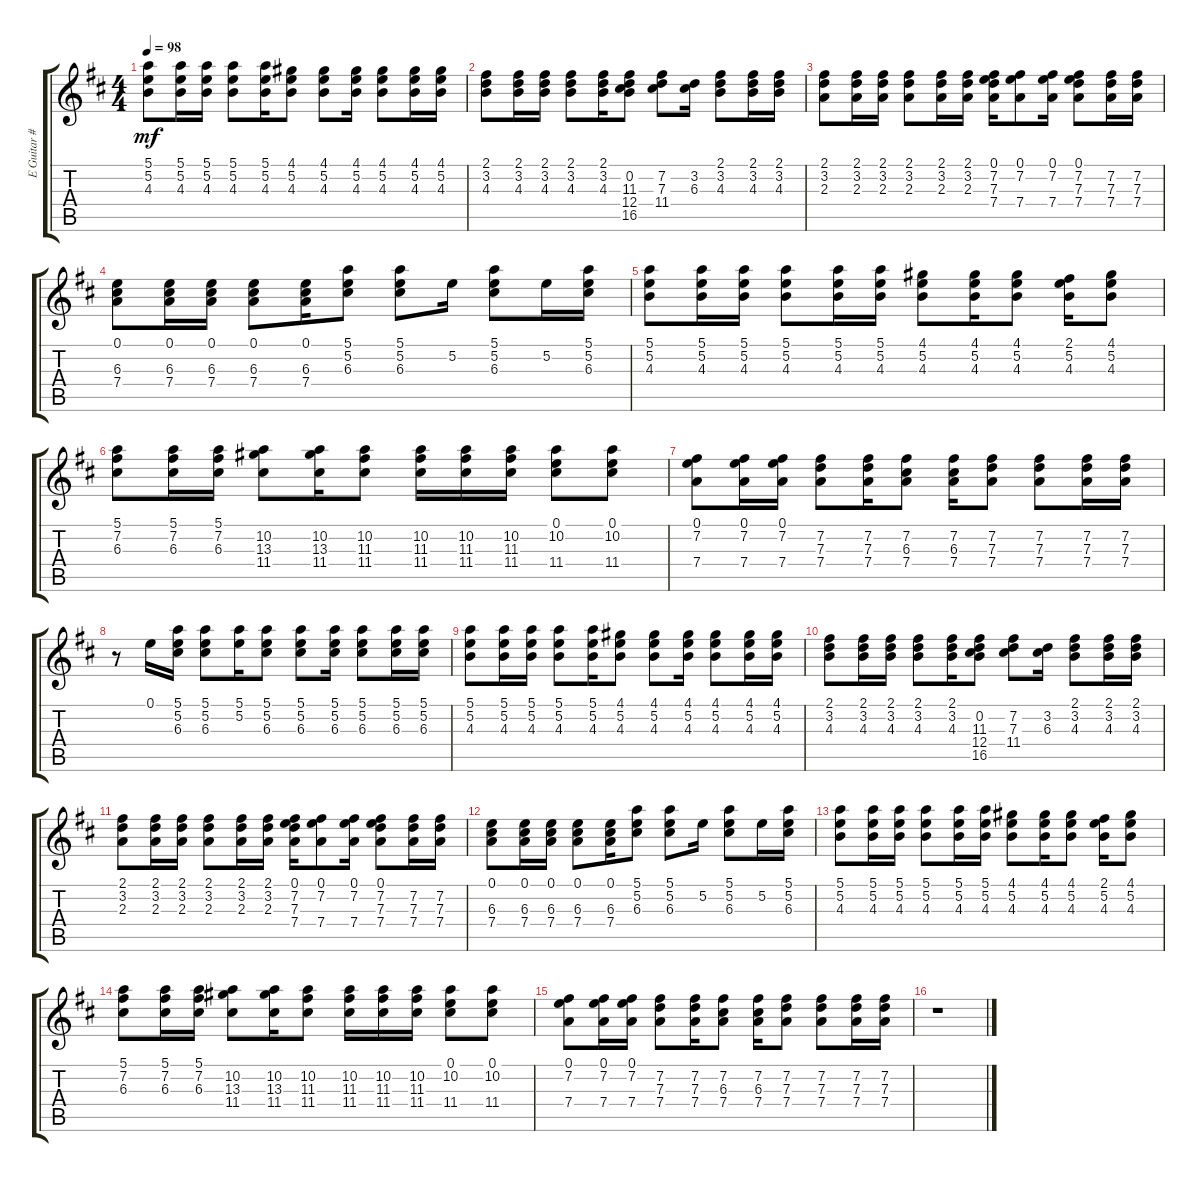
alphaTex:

\track ("E Guitar #1" "E Guitar #") {instrument overdrivenguitar}
\staff {score tabs}
\tuning (E4 B3 G3 D3 A2 E2) {hide}
\ts (4 4)
\tempo 98
\clef g2
\ks d
(5.1 5.2 4.3).8{dy mf} (5.1 5.2 4.3).16 (5.1 5.2 4.3).16 (5.1 5.2 4.3).8 (5.1 5.2 4.3).16 (4.1 5.2 4.3).8 (4.1 5.2 4.3).8 (4.1 5.2 4.3).16 (4.1 5.2 4.3).8 (4.1 5.2 4.3).16 (4.1 5.2 4.3).16 |
(2.1 3.2 4.3).8 (2.1 3.2 4.3).16 (2.1 3.2 4.3).16 (2.1 3.2 4.3).8 (2.1 3.2 4.3).16 (0.2 11.3 12.4 16.5).8 (7.2 7.3 11.4).8 (3.2 6.3).16 (2.1 3.2 4.3).8 (2.1 3.2 4.3).16 (2.1 3.2 4.3).16 |
(2.1 3.2 2.3).8 (2.1 3.2 2.3).16 (2.1 3.2 2.3).16 (2.1 3.2 2.3).8 (2.1 3.2 2.3).16 (2.1 3.2 2.3).16 (0.1 7.2 7.3 7.4).16 (0.1 7.2 7.4).8 (0.1 7.2 7.4).16 (0.1 7.2 7.3 7.4).8 (7.2 7.3 7.4).16 (7.2 7.3 7.4).16 |
(0.1 6.3 7.4).8 (0.1 6.3 7.4).16 (0.1 6.3 7.4).16 (0.1 6.3 7.4).8 (0.1 6.3 7.4).16 (5.1 5.2 6.3).8 (5.1 5.2 6.3).8 5.2.16 (5.1 5.2 6.3).8 5.2.16 (5.1 5.2 6.3).16 |
(5.1 5.2 4.3).8 (5.1 5.2 4.3).16 (5.1 5.2 4.3).16 (5.1 5.2 4.3).8 (5.1 5.2 4.3).16 (5.1 5.2 4.3).16 (4.1 5.2 4.3).8 (4.1 5.2 4.3).16 (4.1 5.2 4.3).8 (2.1 5.2 4.3).16 (4.1 5.2 4.3).8 |
(5.1 7.2 6.3).8 (5.1 7.2 6.3).16 (5.1 7.2 6.3).16 (10.2 13.3 11.4).8 (10.2 13.3 11.4).16 (10.2 11.3 11.4).8 (10.2 11.3 11.4).16 (10.2 11.3 11.4).16 (10.2 11.3 11.4).16 (0.1 10.2 11.4).8 (0.1 10.2 11.4).8 |
(0.1 7.2 7.4).8 (0.1 7.2 7.4).16 (0.1 7.2 7.4).16 (7.2 7.3 7.4).8 (7.2 7.3 7.4).16 (7.2 6.3 7.4).8 (7.2 6.3 7.4).16 (7.2 7.3 7.4).8 (7.2 7.3 7.4).8 (7.2 7.3 7.4).16 (7.2 7.3 7.4).16 |
r.8 0.1.16 (5.1 5.2 6.3).16 (5.1 5.2 6.3).8 (5.1 5.2).16 (5.1 5.2 6.3).8 (5.1 5.2 6.3).8 (5.1 5.2 6.3).16 (5.1 5.2 6.3).8 (5.1 5.2 6.3).16 (5.1 5.2 6.3).16 |
(5.1 5.2 4.3).8 (5.1 5.2 4.3).16 (5.1 5.2 4.3).16 (5.1 5.2 4.3).8 (5.1 5.2 4.3).16 (4.1 5.2 4.3).8 (4.1 5.2 4.3).8 (4.1 5.2 4.3).16 (4.1 5.2 4.3).8 (4.1 5.2 4.3).16 (4.1 5.2 4.3).16 |
(2.1 3.2 4.3).8 (2.1 3.2 4.3).16 (2.1 3.2 4.3).16 (2.1 3.2 4.3).8 (2.1 3.2 4.3).16 (0.2 11.3 12.4 16.5).8 (7.2 7.3 11.4).8 (3.2 6.3).16 (2.1 3.2 4.3).8 (2.1 3.2 4.3).16 (2.1 3.2 4.3).16 |
(2.1 3.2 2.3).8 (2.1 3.2 2.3).16 (2.1 3.2 2.3).16 (2.1 3.2 2.3).8 (2.1 3.2 2.3).16 (2.1 3.2 2.3).16 (0.1 7.2 7.3 7.4).16 (0.1 7.2 7.4).8 (0.1 7.2 7.4).16 (0.1 7.2 7.3 7.4).8 (7.2 7.3 7.4).16 (7.2 7.3 7.4).16 |
(0.1 6.3 7.4).8 (0.1 6.3 7.4).16 (0.1 6.3 7.4).16 (0.1 6.3 7.4).8 (0.1 6.3 7.4).16 (5.1 5.2 6.3).8 (5.1 5.2 6.3).8 5.2.16 (5.1 5.2 6.3).8 5.2.16 (5.1 5.2 6.3).16 |
(5.1 5.2 4.3).8 (5.1 5.2 4.3).16 (5.1 5.2 4.3).16 (5.1 5.2 4.3).8 (5.1 5.2 4.3).16 (5.1 5.2 4.3).16 (4.1 5.2 4.3).8 (4.1 5.2 4.3).16 (4.1 5.2 4.3).8 (2.1 5.2 4.3).16 (4.1 5.2 4.3).8 |
(5.1 7.2 6.3).8 (5.1 7.2 6.3).16 (5.1 7.2 6.3).16 (10.2 13.3 11.4).8 (10.2 13.3 11.4).16 (10.2 11.3 11.4).8 (10.2 11.3 11.4).16 (10.2 11.3 11.4).16 (10.2 11.3 11.4).16 (0.1 10.2 11.4).8 (0.1 10.2 11.4).8 |
(0.1 7.2 7.4).8 (0.1 7.2 7.4).16 (0.1 7.2 7.4).16 (7.2 7.3 7.4).8 (7.2 7.3 7.4).16 (7.2 6.3 7.4).8 (7.2 6.3 7.4).16 (7.2 7.3 7.4).8 (7.2 7.3 7.4).8 (7.2 7.3 7.4).16 (7.2 7.3 7.4).16 |
r.1
